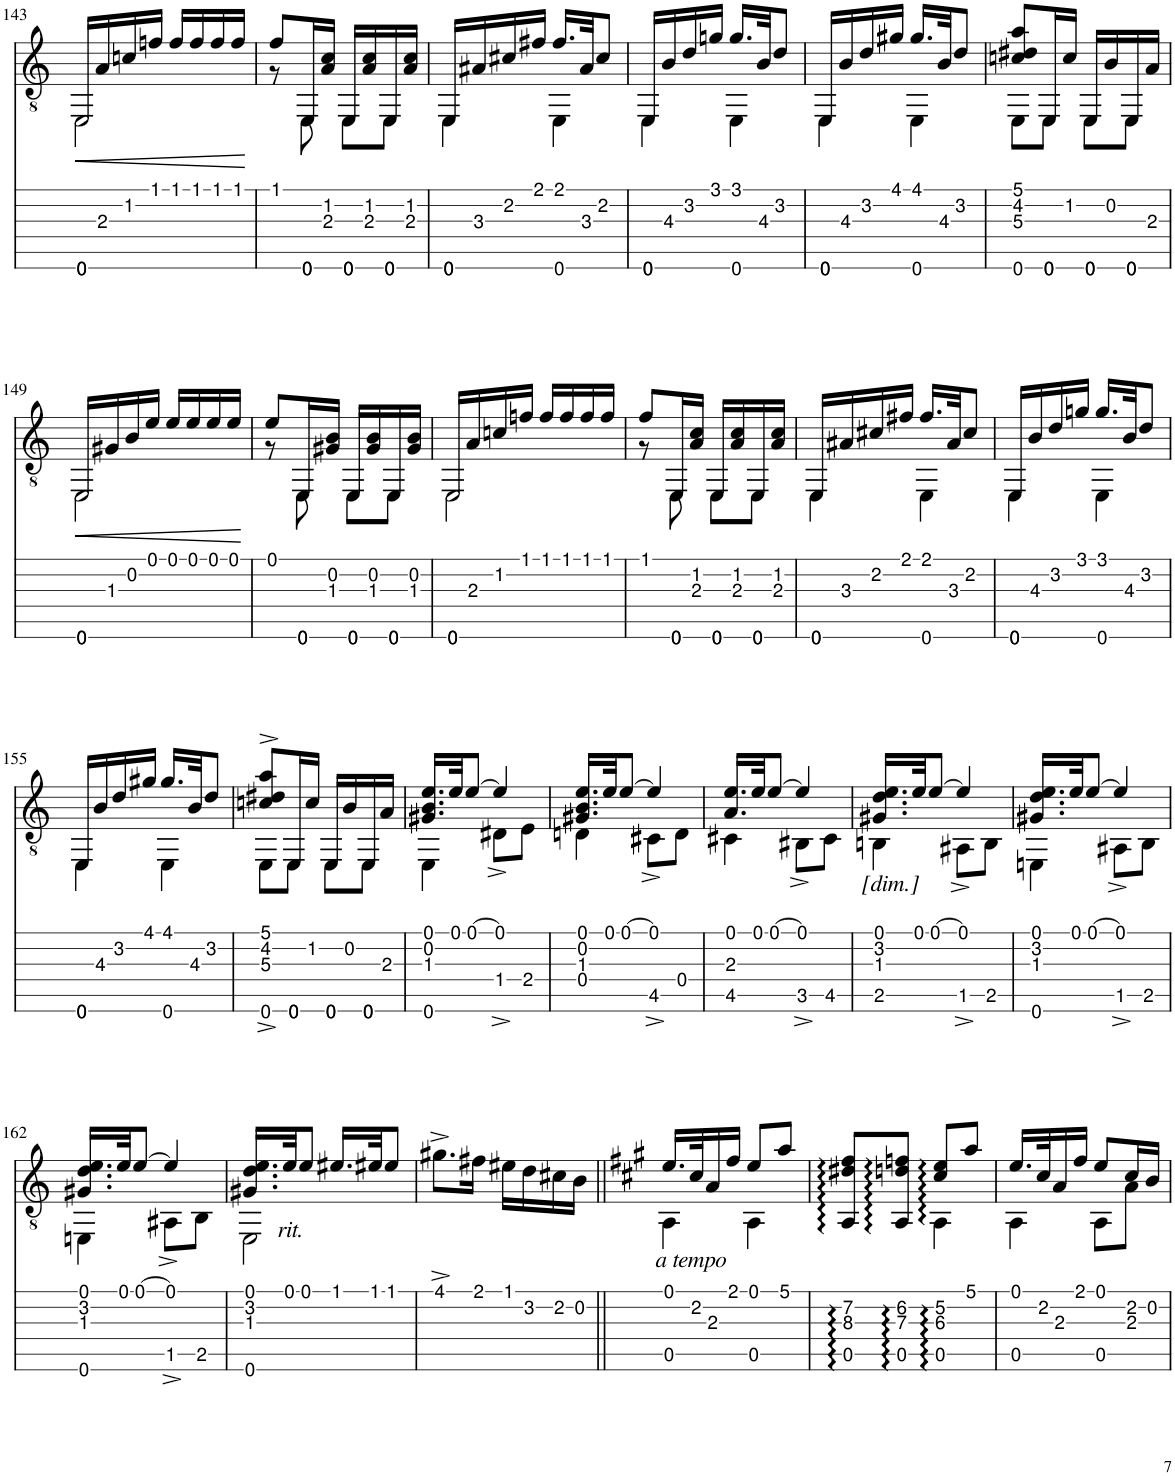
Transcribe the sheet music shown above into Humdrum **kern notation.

**kern	**kern	**dynam
*part1	*part1	*part1
*staff2	*staff1	*staff1/2
*I"Guitar	*	*
*I'Guit.	*	*
!!LO:PB:g=z
*	*clefGv2	*
*k[]	*k[]	*
*M2/4	*M2/4	*
=143	=143	=143
*^	*	*
!	!	!	!LO:HP:b
*	*	*^	*
16EELL	2EE	16EE/LL	2EE\	<
16AJ	.	16A/	.	.
16cnL	.	16cn/	.	.
16fnJJ	.	16fn/JJ	.	.
16fLL	.	16f/LL	.	.
16fJ	.	16f/	.	.
16fL	.	16f/	.	.
16fJJ	.	16f/JJ	.	.
*v	*v	*	*	*
*	*v	*v	*
.	.	[
=144	=144	=144
*^	*^	*
8fL	8r	8f/L	8r	.
16EEL	8EE	16EE/L	8EE\	.
16A\ 16c\JJ	.	16A/ 16c/JJ	.	.
16EELL	8EEL	16EE/LL	8EE\L	.
16A\ 16c\J	.	16A/ 16c/	.	.
16EEL	8EEJ	16EE/	8EE\J	.
16A\ 16c\JJ	.	16A/ 16c/JJ	.	.
=145	=145	=145	=145	=145
16EELL	4EE	16EE/LL	4EE\	.
16A#J	.	16A#X/	.	.
16c#L	.	16c#X/	.	.
16f#JJ	.	16f#X/JJ	.	.
16.f#LL	4EE	16.f#/LL	4EE\	.
32A#Jk	.	32A#/JK	.	.
8c#J	.	8c#/J	.	.
=146	=146	=146	=146	=146
16EELL	4EE	16EE/LL	4EE\	.
16BJ	.	16B/	.	.
16dL	.	16d/	.	.
16gnJJ	.	16gn/JJ	.	.
16.gLL	4EE	16.g/LL	4EE\	.
32BJk	.	32B/JK	.	.
8dJ	.	8d/J	.	.
=147	=147	=147	=147	=147
16EELL	4EE	16EE/LL	4EE\	.
16BJ	.	16B/	.	.
16dL	.	16d/	.	.
16g#JJ	.	16g#X/JJ	.	.
16.g#LL	4EE	16.g#/LL	4EE\	.
32BJk	.	32B/JK	.	.
8dJ	.	8d/J	.	.
=148	=148	=148	=148	=148
8cn\ 8d#\ 8a\L	8EEL	8cn/ 8d#X/ 8a/L	8EE\L	.
16EEL	8EEJ	16EE/L	8EE\J	.
16cJJ	.	16c/JJ	.	.
16EELL	8EEL	16EE/LL	8EE\L	.
16BJ	.	16B/	.	.
16EEL	8EEJ	16EE/	8EE\J	.
16AJJ	.	16A/JJ	.	.
!!LO:LB:g=z	!!
=149	=149	=149	=149	=149
!	!	!	!	!LO:HP:b
16EELL	2EE	16EE/LL	2EE\	<
16G#XJ	.	16G#X/	.	.
16BL	.	16B/	.	.
16eJJ	.	16e/JJ	.	.
16eLL	.	16e/LL	.	.
16eJ	.	16e/	.	.
16eL	.	16e/	.	.
16eJJ	.	16e/JJ	.	.
*v	*v	*	*	*
*	*v	*v	*
.	.	[
=150	=150	=150
*^	*^	*
8eL	8r	8e/L	8r	.
16EEL	8EE	16EE/L	8EE\	.
16G#X\ 16B\JJ	.	16G#X/ 16B/JJ	.	.
16EELL	8EEL	16EE/LL	8EE\L	.
16G#\ 16B\J	.	16G#/ 16B/	.	.
16EEL	8EEJ	16EE/	8EE\J	.
16G#\ 16B\JJ	.	16G#/ 16B/JJ	.	.
=151	=151	=151	=151	=151
16EELL	2EE	16EE/LL	2EE\	.
16AJ	.	16A/	.	.
16cnL	.	16cn/	.	.
16fnJJ	.	16fn/JJ	.	.
16fLL	.	16f/LL	.	.
16fJ	.	16f/	.	.
16fL	.	16f/	.	.
16fJJ	.	16f/JJ	.	.
=152	=152	=152	=152	=152
8fL	8r	8f/L	8r	.
16EEL	8EE	16EE/L	8EE\	.
16A\ 16c\JJ	.	16A/ 16c/JJ	.	.
16EELL	8EEL	16EE/LL	8EE\L	.
16A\ 16c\J	.	16A/ 16c/	.	.
16EEL	8EEJ	16EE/	8EE\J	.
16A\ 16c\JJ	.	16A/ 16c/JJ	.	.
=153	=153	=153	=153	=153
16EELL	4EE	16EE/LL	4EE\	.
16A#XJ	.	16A#X/	.	.
16c#XL	.	16c#X/	.	.
16f#XJJ	.	16f#X/JJ	.	.
16.f#LL	4EE	16.f#/LL	4EE\	.
32A#Jk	.	32A#/JK	.	.
8c#J	.	8c#/J	.	.
=154	=154	=154	=154	=154
16EELL	4EE	16EE/LL	4EE\	.
16BJ	.	16B/	.	.
16dL	.	16d/	.	.
16gnJJ	.	16gn/JJ	.	.
16.gLL	4EE	16.g/LL	4EE\	.
32BJk	.	32B/JK	.	.
8dJ	.	8d/J	.	.
!!LO:LB:g=z	!!
=155	=155	=155	=155	=155
16EELL	4EE	16EE/LL	4EE\	.
16BJ	.	16B/	.	.
16dL	.	16d/	.	.
16g#XJJ	.	16g#X/JJ	.	.
16.g#LL	4EE	16.g#/LL	4EE\	.
32BJk	.	32B/JK	.	.
8dJ	.	8d/J	.	.
=156	=156	=156	=156	=156
8cn^\ 8d#X^\ 8a^\L	8EEL	8cn/^ 8d#X/^ 8a/^L	8EE\L	.
16EEL	8EEJ	16EE/L	8EE\J	.
16cJJ	.	16c/JJ	.	.
16EELL	8EEL	16EE/LL	8EE\L	.
16BJ	.	16B/	.	.
16EEL	8EEJ	16EE/	8EE\J	.
16AJJ	.	16A/JJ	.	.
=157	=157	=157	=157	=157
16.G#\ 16.B\ 16.e\LL	4EE	16.G#X/ 16.B/ 16.e/LL	4EE\	.
32eJk	.	32e/JK	.	.
[8eJ	.	[8e/J	.	.
4e]	8D#^L	4e/]	8D#X^\L	.
.	8EJ	.	8E\J	.
=158	=158	=158	=158	=158
16.G#X\ 16.B\ 16.e\LL	4Dn	16.G#X/ 16.B/ 16.e/LL	4Dn\	.
32eJk	.	32e/JK	.	.
[8eJ	.	[8e/J	.	.
4e]	8C#^L	4e/]	8C#X^\L	.
.	8DJ	.	8D\J	.
=159	=159	=159	=159	=159
16.A\ 16.e\LL	4C#	16.A/ 16.e/LL	4C#X\	.
32eJk	.	32e/JK	.	.
[8eJ	.	[8e/J	.	.
4e]	8BB#^L	4e/]	8BB#X^\L	.
.	8C#J	.	8C#\J	.
=160	=160	=160	=160	=160
!	!	!LO:TX:b:i:t=[dim.]	!	!
16.G#\ 16.d\ 16.e\LL	4BBn	16.G#X/ 16.d/ 16.e/LL	4BBn\	.
32eJk	.	32e/JK	.	.
[8eJ	.	[8e/J	.	.
4e]	8AA#^L	4e/]	8AA#X^\L	.
.	8BBJ	.	8BB\J	.
=161	=161	=161	=161	=161
16.G#X\ 16.d\ 16.e\LL	4EEn	16.G#X/ 16.d/ 16.e/LL	4EEn\	.
32eJk	.	32e/JK	.	.
[8eJ	.	[8e/J	.	.
4e]	8AA#X^L	4e/]	8AA#X^\L	.
.	8BBJ	.	8BB\J	.
!!LO:LB:g=z	!!
=162	=162	=162	=162	=162
16.G#X\ 16.d\ 16.e\LL	4EEn	16.G#X/ 16.d/ 16.e/LL	4EEn\	.
32eJk	.	32e/JK	.	.
[8eJ	.	[8e/J	.	.
4e]	8AA#X^L	4e/]	8AA#X^\L	.
.	8BBJ	.	8BB\J	.
=163	=163	=163	=163	=163
16.G#\ 16.d\ 16.e\LL	2EE	16.G#X/ 16.d/ 16.e/LL	2EE\	.
!	!	!LO:TX:b:i:t=rit.	!	!
32eJk	.	32e/JK	.	.
8eJ	.	8e/J	.	.
16.e#LL	.	16.e#X/LL	.	.
32e#XJk	.	32e#X/JK	.	.
8e#J	.	8e#/J	.	.
*v	*v	*	*	*
*	*v	*v	*
=164	=164	=164
8.g#^L	8.g#X^\L	.
16f#Jk	16f#X\Jk	.
16e#LL	16e#X\LL	.
16dJ	16d\	.
16c#L	16c#X\	.
16BJJ	16B\JJ	.
=165||	=165||	=165||
*k[f#c#g#]	*k[f#c#g#]	*
*^	*^	*
!	!	!LO:TX:b:i:t=a tempo	!	!
16.eLL	4AA	16.e/LL	4AA\	.
32c#Jk	.	32c#/K	.	.
16AL	.	16A/	.	.
16f#JJ	.	16f#/JJ	.	.
8eL	4AA	8e/L	4AA\	.
8aJ	.	8a/J	.	.
=166	=166	=166	=166	=166
8AA\ 8d#X\ 8f#\L	4ryy	8AA/ 8d#X/ 8f#/L	4ryy	.
8AA\ 8dn\ 8fn\J	.	8AA/ 8dn/ 8fn/J	.	.
8c#\ 8e\L	4AA	8c#/ 8e/L	4AA\	.
8aJ	.	8a/J	.	.
=167	=167	=167	=167	=167
16.eLL	4AA	16.e/LL	4AA\	.
32c#Jk	.	32c#/K	.	.
16AL	.	16A/	.	.
16f#JJ	.	16f#/JJ	.	.
8eL	8AAL	8e/L	8AA\L	.
16c#L	8AJ	16c#/L	8A\J	.
16BJJ	.	16B/JJ	.	.
*v	*v	*	*	*
*	*v	*v	*
=	=	=
*-	*-	*-
